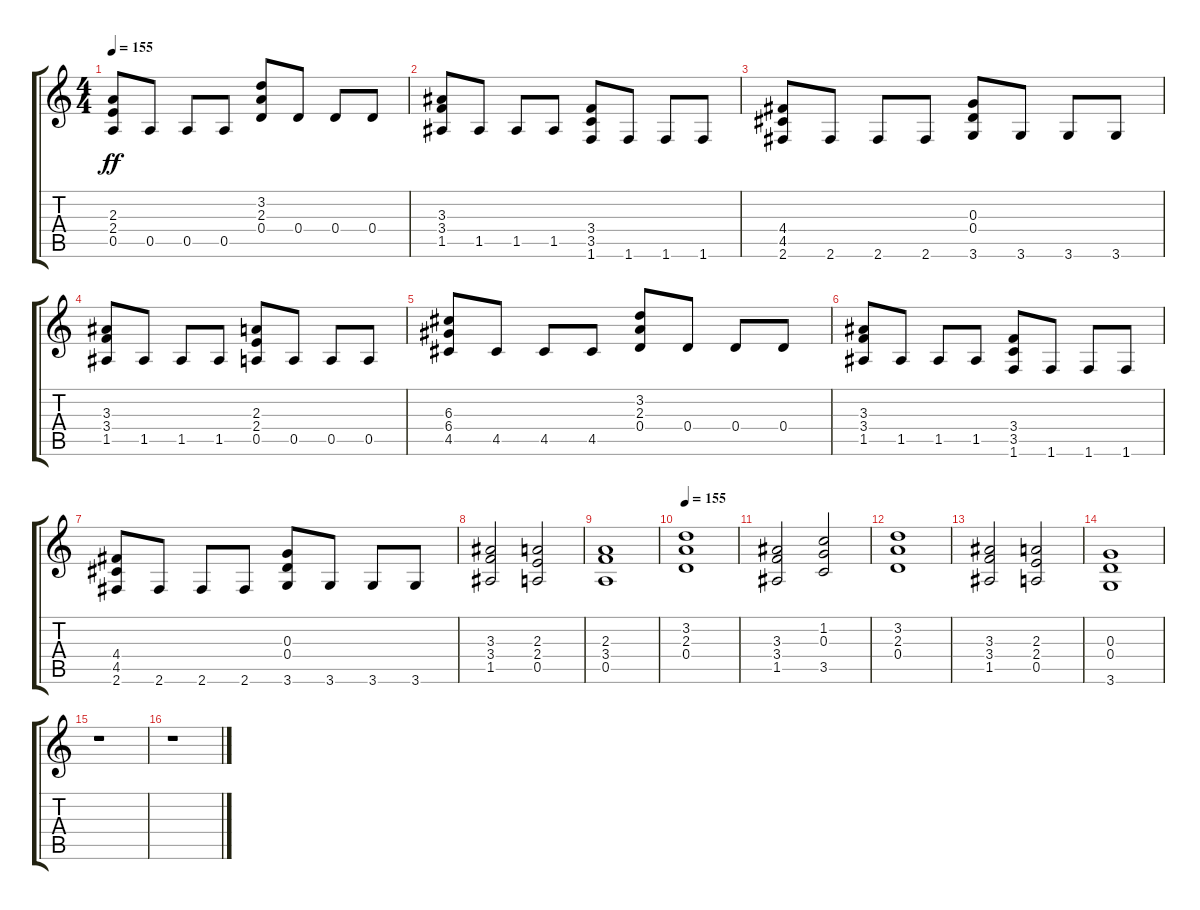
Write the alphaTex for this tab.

\track "" {instrument distortionguitar}
\staff {score tabs}
\tuning (E4 B3 G3 D3 A2 E2) {hide}
\ts (4 4)
\tempo 155
\clef g2
\ks c
(2.3 2.4 0.5).8{dy ff} 0.5.8 0.5.8 0.5.8 (3.2 2.3 0.4).8 0.4.8 0.4.8 0.4.8 |
(3.3 3.4 1.5).8 1.5.8 1.5.8 1.5.8 (3.4 3.5 1.6).8 1.6.8 1.6.8 1.6.8 |
(4.4 4.5 2.6).8 2.6.8 2.6.8 2.6.8 (0.3 0.4 3.6).8 3.6.8 3.6.8 3.6.8 |
(3.3 3.4 1.5).8 1.5.8 1.5.8 1.5.8 (2.3 2.4 0.5).8 0.5.8 0.5.8 0.5.8 |
(6.3 6.4 4.5).8 4.5.8 4.5.8 4.5.8 (3.2 2.3 0.4).8 0.4.8 0.4.8 0.4.8 |
(3.3 3.4 1.5).8 1.5.8 1.5.8 1.5.8 (3.4 3.5 1.6).8 1.6.8 1.6.8 1.6.8 |
(4.4 4.5 2.6).8 2.6.8 2.6.8 2.6.8 (0.3 0.4 3.6).8 3.6.8 3.6.8 3.6.8 |
(3.3 3.4 1.5).2 (2.3 2.4 0.5).2 |
(2.3 3.4 0.5).1 |
\tempo 155
(3.2 2.3 0.4).1 |
(3.3 3.4 1.5).2 (1.2 0.3 3.5).2 |
(3.2 2.3 0.4).1 |
(3.3 3.4 1.5).2 (2.3 2.4 0.5).2 |
(0.3 0.4 3.6).1 |
r.1 |
r.1
